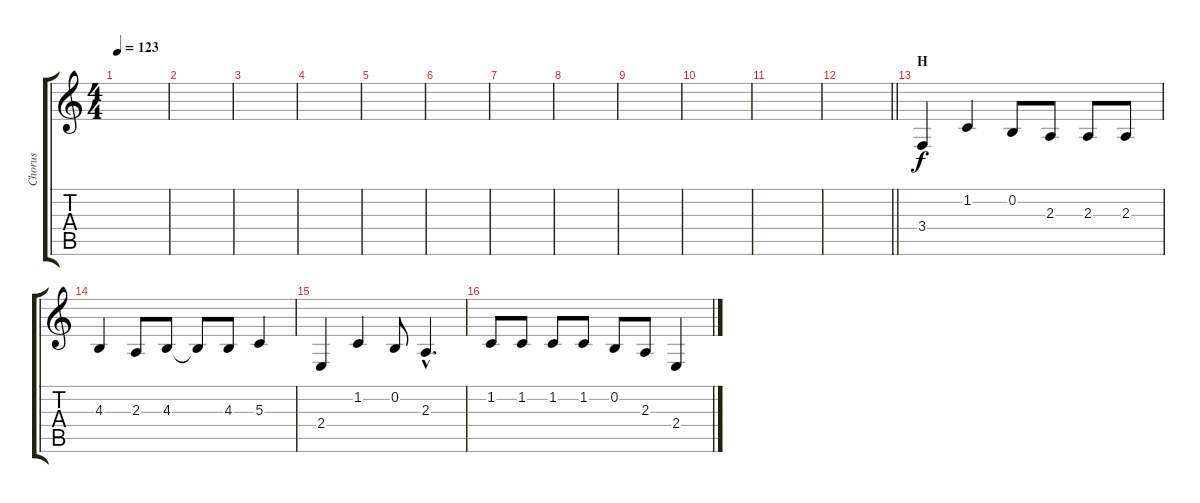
\track ("Chorus" "Chorus") {instrument altosax}
\staff {score tabs}
\tuning (E4 B3 G3 D3 A2 E2) {hide}
\ts (4 4)
\tempo 123
\clef g2
\ks c
|
|
|
|
|
|
|
|
|
|
|
\barLineRight lightlight
|
\section ("" "H")
3.4.4 1.2.4 0.2.8 2.3.8 2.3.8 2.3.8 |
4.3.4 2.3.8 4.3.8 4.3{t}.8 4.3.8 5.3.4 |
2.4.4 1.2.4 0.2.8 2.3{hac}.4{d} |
1.2.8 1.2.8 1.2.8 1.2.8 0.2.8 2.3.8 2.4.4
